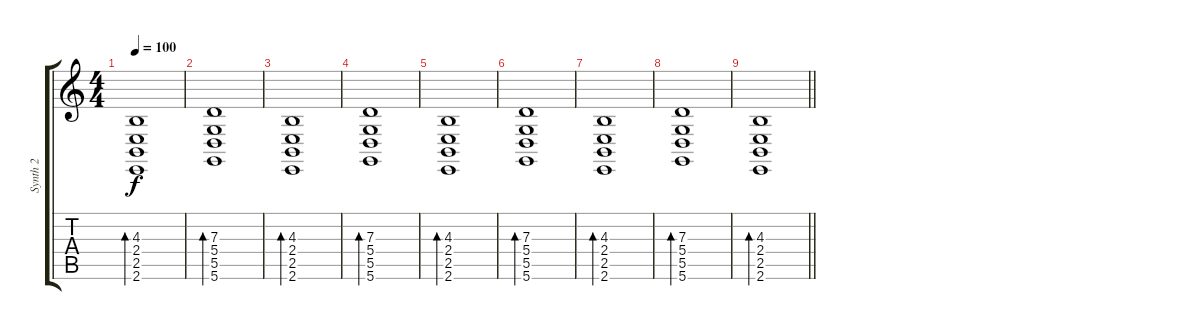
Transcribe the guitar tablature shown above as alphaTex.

\track ("Synth 2" "Synth 2") {instrument synthstrings2}
\staff {score tabs}
\tuning (E4 B3 G3 D3 A2 D2) {hide}
\ts (4 4)
\tempo 100
\clef g2
\ks c
(4.3 2.4 2.5 2.6).1{bd 60 dy f} |
(7.3 5.4 5.5 5.6).1{bd 60 volume 5} |
(4.3 2.4 2.5 2.6).1{bd 60} |
(7.3 5.4 5.5 5.6).1{bd 60} |
(4.3 2.4 2.5 2.6).1{bd 60} |
(7.3 5.4 5.5 5.6).1{bd 60 volume 0} |
(4.3 2.4 2.5 2.6).1{bd 60} |
(7.3 5.4 5.5 5.6).1{bd 60} |
\barLineRight lightlight
(4.3 2.4 2.5 2.6).1{bd 60}
